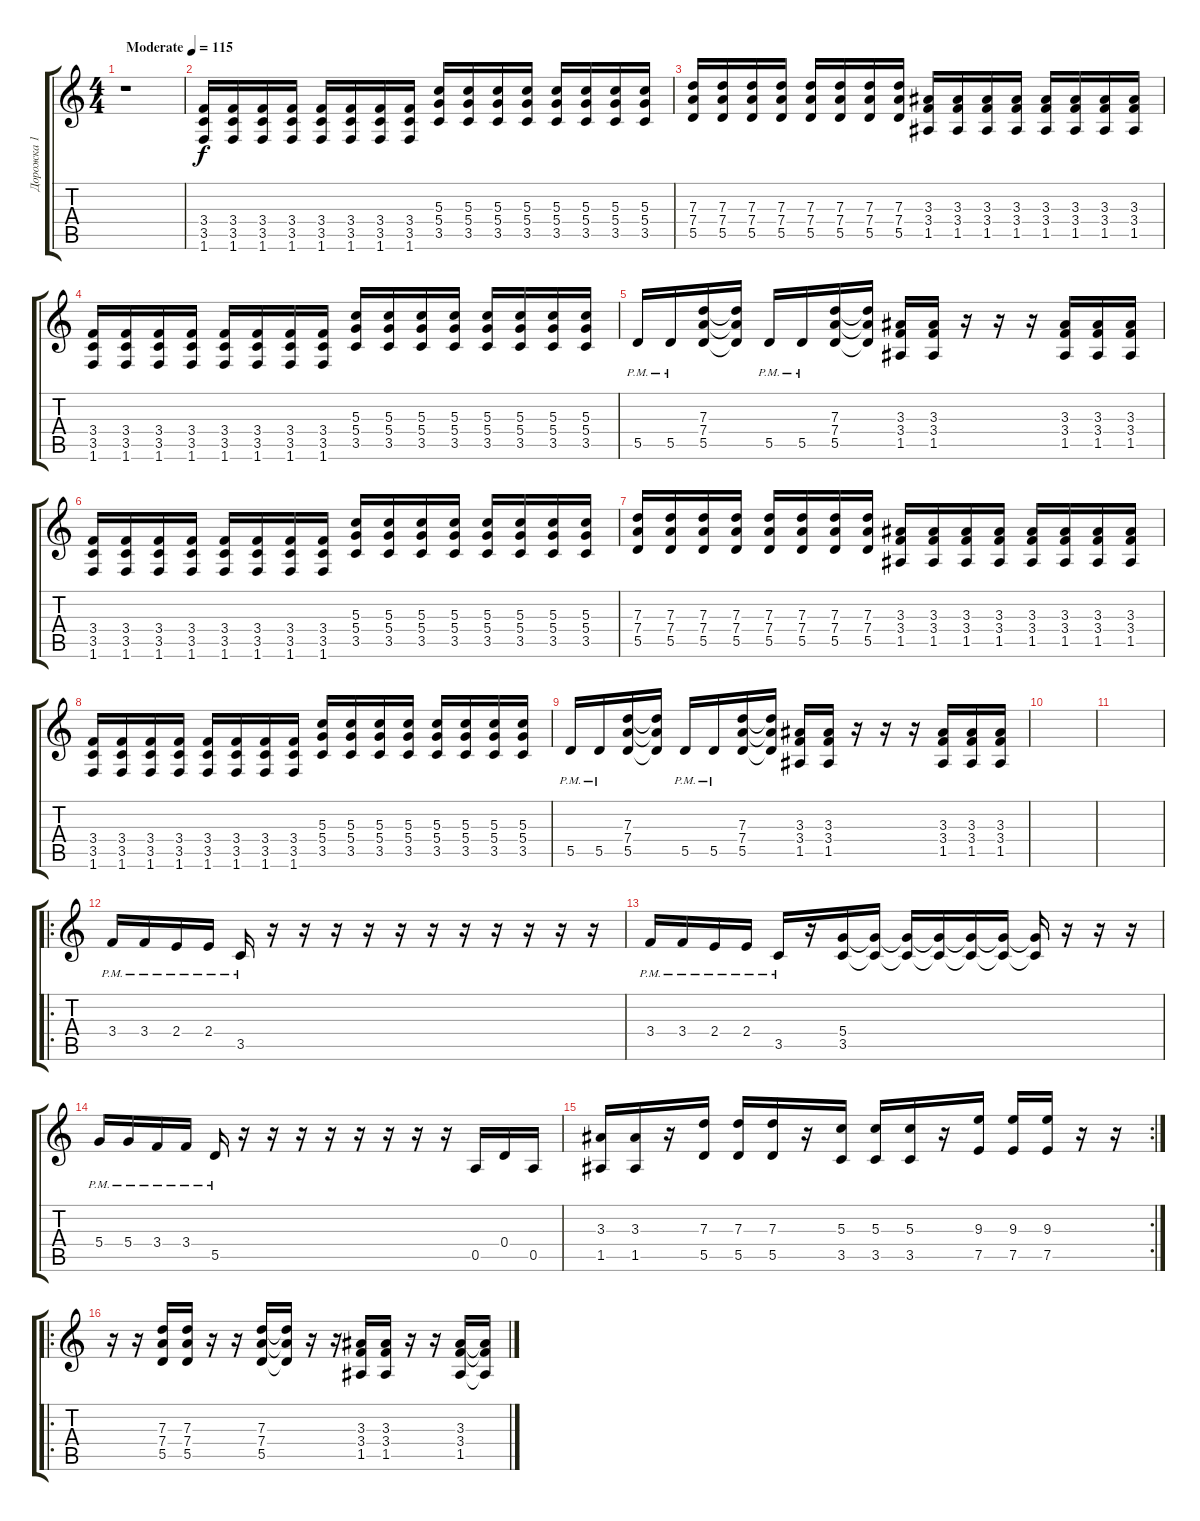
\track ("Дорожка 1" "Дорожка 1") {instrument distortionguitar}
\staff {score tabs}
\tuning (E4 B3 G3 D3 A2 E2) {hide}
\ts (4 4)
\tempo (115 "Moderate")
\clef g2
\ks c
r.1{dy f instrument distortionguitar} |
(3.4 3.5 1.6).16 (3.4 3.5 1.6).16 (3.4 3.5 1.6).16 (3.4 3.5 1.6).16 (3.4 3.5 1.6).16 (3.4 3.5 1.6).16 (3.4 3.5 1.6).16 (3.4 3.5 1.6).16 (5.3 5.4 3.5).16 (5.3 5.4 3.5).16 (5.3 5.4 3.5).16 (5.3 5.4 3.5).16 (5.3 5.4 3.5).16 (5.3 5.4 3.5).16 (5.3 5.4 3.5).16 (5.3 5.4 3.5).16 |
(7.3 7.4 5.5).16 (7.3 7.4 5.5).16 (7.3 7.4 5.5).16 (7.3 7.4 5.5).16 (7.3 7.4 5.5).16 (7.3 7.4 5.5).16 (7.3 7.4 5.5).16 (7.3 7.4 5.5).16 (3.3 3.4 1.5).16 (3.3 3.4 1.5).16 (3.3 3.4 1.5).16 (3.3 3.4 1.5).16 (3.3 3.4 1.5).16 (3.3 3.4 1.5).16 (3.3 3.4 1.5).16 (3.3 3.4 1.5).16 |
(3.4 3.5 1.6).16 (3.4 3.5 1.6).16 (3.4 3.5 1.6).16 (3.4 3.5 1.6).16 (3.4 3.5 1.6).16 (3.4 3.5 1.6).16 (3.4 3.5 1.6).16 (3.4 3.5 1.6).16 (5.3 5.4 3.5).16 (5.3 5.4 3.5).16 (5.3 5.4 3.5).16 (5.3 5.4 3.5).16 (5.3 5.4 3.5).16 (5.3 5.4 3.5).16 (5.3 5.4 3.5).16 (5.3 5.4 3.5).16 |
5.5{pm}.16 5.5{pm}.16 (7.3 7.4 5.5).16 (7.3{t} 7.4{t} 5.5{t}).16 5.5{pm}.16 5.5{pm}.16 (7.3 7.4 5.5).16 (7.3{t} 7.4{t} 5.5{t}).16 (3.3 3.4 1.5).16 (3.3 3.4 1.5).16 r.16 r.16 r.16 (3.3 3.4 1.5).16 (3.3 3.4 1.5).16 (3.3 3.4 1.5).16 |
(3.4 3.5 1.6).16 (3.4 3.5 1.6).16 (3.4 3.5 1.6).16 (3.4 3.5 1.6).16 (3.4 3.5 1.6).16 (3.4 3.5 1.6).16 (3.4 3.5 1.6).16 (3.4 3.5 1.6).16 (5.3 5.4 3.5).16 (5.3 5.4 3.5).16 (5.3 5.4 3.5).16 (5.3 5.4 3.5).16 (5.3 5.4 3.5).16 (5.3 5.4 3.5).16 (5.3 5.4 3.5).16 (5.3 5.4 3.5).16 |
(7.3 7.4 5.5).16 (7.3 7.4 5.5).16 (7.3 7.4 5.5).16 (7.3 7.4 5.5).16 (7.3 7.4 5.5).16 (7.3 7.4 5.5).16 (7.3 7.4 5.5).16 (7.3 7.4 5.5).16 (3.3 3.4 1.5).16 (3.3 3.4 1.5).16 (3.3 3.4 1.5).16 (3.3 3.4 1.5).16 (3.3 3.4 1.5).16 (3.3 3.4 1.5).16 (3.3 3.4 1.5).16 (3.3 3.4 1.5).16 |
(3.4 3.5 1.6).16 (3.4 3.5 1.6).16 (3.4 3.5 1.6).16 (3.4 3.5 1.6).16 (3.4 3.5 1.6).16 (3.4 3.5 1.6).16 (3.4 3.5 1.6).16 (3.4 3.5 1.6).16 (5.3 5.4 3.5).16 (5.3 5.4 3.5).16 (5.3 5.4 3.5).16 (5.3 5.4 3.5).16 (5.3 5.4 3.5).16 (5.3 5.4 3.5).16 (5.3 5.4 3.5).16 (5.3 5.4 3.5).16 |
5.5{pm}.16 5.5{pm}.16 (7.3 7.4 5.5).16 (7.3{t} 7.4{t} 5.5{t}).16 5.5{pm}.16 5.5{pm}.16 (7.3 7.4 5.5).16 (7.3{t} 7.4{t} 5.5{t}).16 (3.3 3.4 1.5).16 (3.3 3.4 1.5).16 r.16 r.16 r.16 (3.3 3.4 1.5).16 (3.3 3.4 1.5).16 (3.3 3.4 1.5).16 |
|
|
\ro
3.4{pm}.16 3.4{pm}.16 2.4{pm}.16 2.4{pm}.16 3.5{pm}.16 r.16 r.16 r.16 r.16 r.16 r.16 r.16 r.16 r.16 r.16 r.16 |
3.4{pm}.16 3.4{pm}.16 2.4{pm}.16 2.4{pm}.16 3.5{pm}.16 r.16 (5.4 3.5).16 (5.4{t} 3.5{t}).16 (5.4{t} 3.5{t}).16 (5.4{t} 3.5{t}).16 (5.4{t} 3.5{t}).16 (5.4{t} 3.5{t}).16 (5.4{t} 3.5{t}).16 r.16 r.16 r.16 |
5.4{pm}.16 5.4{pm}.16 3.4{pm}.16 3.4{pm}.16 5.5{pm}.16 r.16 r.16 r.16 r.16 r.16 r.16 r.16 r.16 0.5.16 0.4.16 0.5.16 |
\rc 2
(3.3 1.5).16 (3.3 1.5).16 r.16 (7.3 5.5).16 (7.3 5.5).16 (7.3 5.5).16 r.16 (5.3 3.5).16 (5.3 3.5).16 (5.3 3.5).16 r.16 (9.3 7.5).16 (9.3 7.5).16 (9.3 7.5).16 r.16 r.16 |
\ro
r.16 r.16 (7.3 7.4 5.5).16 (7.3 7.4 5.5).16 r.16 r.16 (7.3 7.4 5.5).16 (7.3{t} 7.4{t} 5.5{t}).16 r.16 r.16 (3.3 3.4 1.5).16 (3.3 3.4 1.5).16 r.16 r.16 (3.3 3.4 1.5).16 (3.3{t} 3.4{t} 1.5{t}).16
